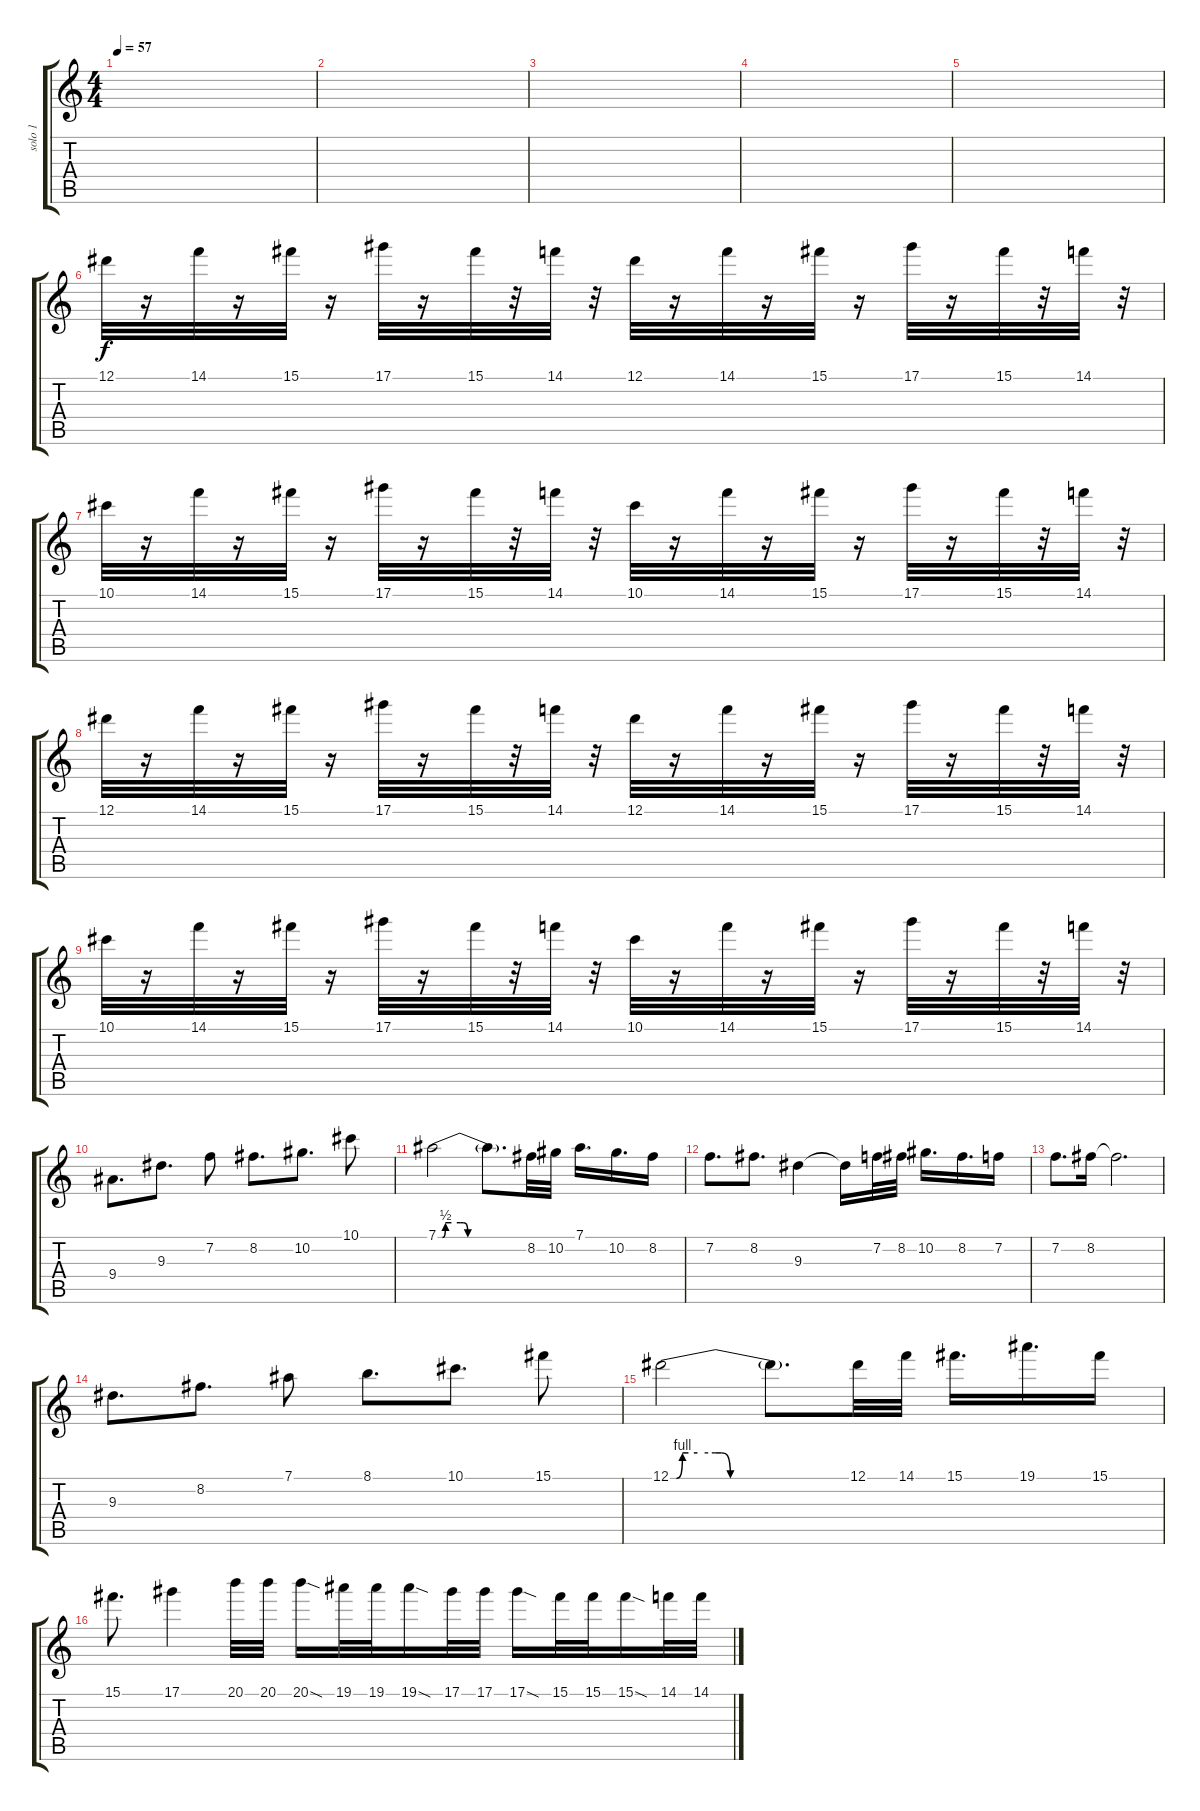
\track ("solo 1" "solo 1") {instrument overdrivenguitar}
\staff {score tabs}
\tuning (Eb4 Bb3 Gb3 Db3 Ab2 Eb2) {hide}
\ts (4 4)
\tempo 57
\clef g2
\ks c
|
|
|
|
|
12.1.32 r.16 14.1.32 r.16 15.1.32 r.16 17.1.32 r.16 15.1.32 r.32 14.1.32 r.32 12.1.32 r.16 14.1.32 r.16 15.1.32 r.16 17.1.32 r.16 15.1.32 r.32 14.1.32 r.32 |
10.1.32 r.16 14.1.32 r.16 15.1.32 r.16 17.1.32 r.16 15.1.32 r.32 14.1.32 r.32 10.1.32 r.16 14.1.32 r.16 15.1.32 r.16 17.1.32 r.16 15.1.32 r.32 14.1.32 r.32 |
12.1.32 r.16 14.1.32 r.16 15.1.32 r.16 17.1.32 r.16 15.1.32 r.32 14.1.32 r.32 12.1.32 r.16 14.1.32 r.16 15.1.32 r.16 17.1.32 r.16 15.1.32 r.32 14.1.32 r.32 |
10.1.32 r.16 14.1.32 r.16 15.1.32 r.16 17.1.32 r.16 15.1.32 r.32 14.1.32 r.32 10.1.32 r.16 14.1.32 r.16 15.1.32 r.16 17.1.32 r.16 15.1.32 r.32 14.1.32 r.32 |
9.4.8{d} 9.3.8{d} 7.2.8 8.2.8{d} 10.2.8{d} 10.1.8 |
7.1{be (custom 0 0 3 0 5 2 9 2 15 2 17 2 20 0 23 0 30 0 34 0 36 0 45 0 60 0)}.2 7.1{t}.8{d} 8.2.32 10.2.32 7.1.16{d} 10.2.16{d} 8.2.16 |
7.2.8{d} 8.2.8{d} 9.3.4 9.3{t}.16 7.2.32 8.2.32 10.2.16{d} 8.2.16{d} 7.2.16 |
7.2.8{d} 8.2.16 8.2{t}.2{d} |
9.3.8{d} 8.2.8{d} 7.1.8 8.1.8{d} 10.1.8{d} 15.1.8 |
12.1{be (custom 0 0 2 0 4 4 6 4 9 4 15 4 17 4 20 0 23 0 30 0 34 0 36 0 45 0 60 0)}.2 12.1{t}.8{d} 12.1.32 14.1.32 15.1.16{d} 19.1.16{d} 15.1.16 |
15.1.8{d} 17.1.4 20.1.32 20.1.32 20.1{sod}.16 19.1.32 19.1.32 19.1{sod}.16 17.1.32 17.1.32 17.1{sod}.16 15.1.32 15.1.32 15.1{sod}.16 14.1.32 14.1.32
